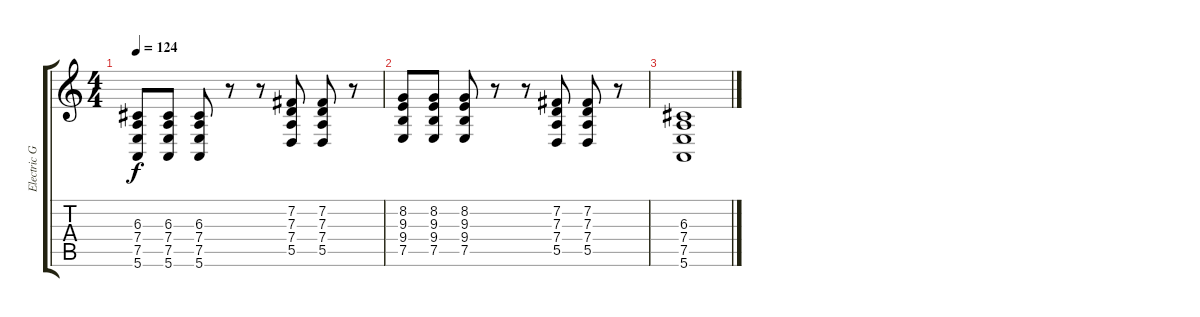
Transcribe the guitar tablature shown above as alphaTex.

\track ("Electric Grand Piano" "Electric G") {instrument electricgrandpiano}
\staff {score tabs}
\tuning (E4 B3 G3 D3 A2 E2) {hide}
\ts (4 4)
\tempo 124
\clef g2
\ks c
(6.3 7.4 7.5 5.6).8{dy f} (6.3 7.4 7.5 5.6).8 (6.3 7.4 7.5 5.6).8 r.8 r.8 (7.2 7.3 7.4 5.5).8 (7.2 7.3 7.4 5.5).8 r.8 |
(8.2 9.3 9.4 7.5).8 (8.2 9.3 9.4 7.5).8 (8.2 9.3 9.4 7.5).8 r.8 r.8 (7.2 7.3 7.4 5.5).8 (7.2 7.3 7.4 5.5).8 r.8 |
(6.3 7.4 7.5 5.6).1
